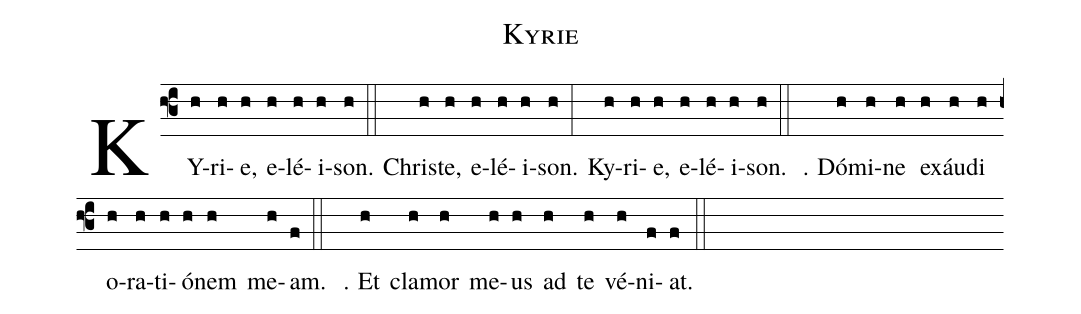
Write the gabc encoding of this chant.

name: Kyrie;
%%
(f3) KY(h)ri(h)e,(h) e(h)lé(h)i(h)son.(h::) Chris(h)te,(h) e(h)lé(h)i(h)son.(h:) Ky(h)ri(h)e,(h) e(h)lé(h)i(h)son.(h::) ℣. Dó(h)mi(h)ne(h) ex(h)áu(h)di(h) o(h)ra(h)ti(h)ó(h)nem(h) me(h)am.(f::) ℟. Et(h) cla(h)mor(h) me(h)us(h) ad(h) te(h) vé(h)ni(f)at.(f::)
